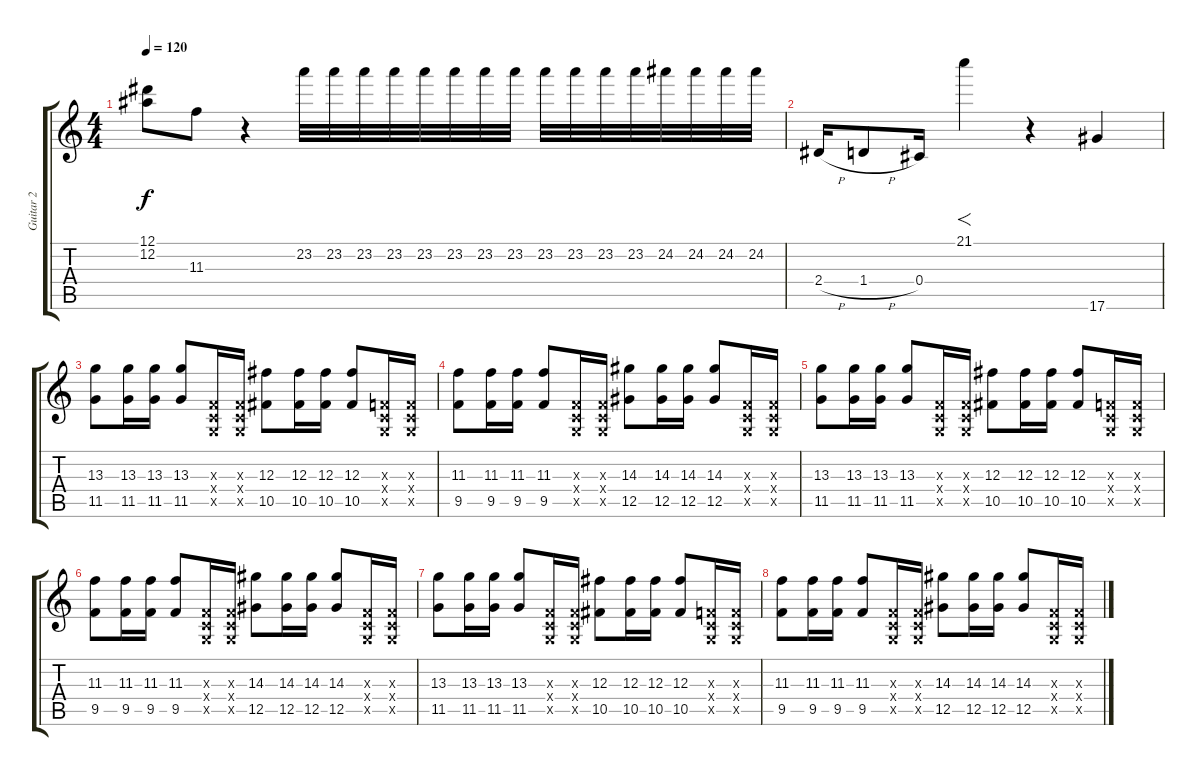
\track ("Guitar 2" "Guitar 2") {instrument overdrivenguitar}
\staff {score tabs}
\tuning (Eb4 Bb3 Gb3 Db3 Ab2 Eb2) {hide}
\ts (4 4)
\tempo 120
\clef g2
\ks c
(12.1{t} 12.2{t}).8{dy f} 11.3.8 r.4 23.2.32 23.2.32 23.2.32 23.2.32 23.2.32 23.2.32 23.2.32 23.2.32 23.2.32 23.2.32 23.2.32 23.2.32 24.2.32 24.2.32 24.2.32 24.2.32 |
2.4{h}.16 1.4{h}.8 0.4.16 21.1.4{f} r.4 17.6.4 |
(13.3 11.5).8 (13.3 11.5).16 (13.3 11.5).16 (13.3 11.5).8 (-1.3{x} -1.4{x} -1.5{x}).16 (-1.3{x} -1.4{x} -1.5{x}).16 (12.3 10.5).8 (12.3 10.5).16 (12.3 10.5).16 (12.3 10.5).8 (-1.3{x} -1.4{x} -1.5{x}).16 (-1.3{x} -1.4{x} -1.5{x}).16 |
(11.3 9.5).8 (11.3 9.5).16 (11.3 9.5).16 (11.3 9.5).8 (-1.3{x} -1.4{x} -1.5{x}).16 (-1.3{x} -1.4{x} -1.5{x}).16 (14.3 12.5).8 (14.3 12.5).16 (14.3 12.5).16 (14.3 12.5).8 (-1.3{x} -1.4{x} -1.5{x}).16 (-1.3{x} -1.4{x} -1.5{x}).16 |
(13.3 11.5).8 (13.3 11.5).16 (13.3 11.5).16 (13.3 11.5).8 (-1.3{x} -1.4{x} -1.5{x}).16 (-1.3{x} -1.4{x} -1.5{x}).16 (12.3 10.5).8 (12.3 10.5).16 (12.3 10.5).16 (12.3 10.5).8 (-1.3{x} -1.4{x} -1.5{x}).16 (-1.3{x} -1.4{x} -1.5{x}).16 |
(11.3 9.5).8 (11.3 9.5).16 (11.3 9.5).16 (11.3 9.5).8 (-1.3{x} -1.4{x} -1.5{x}).16 (-1.3{x} -1.4{x} -1.5{x}).16 (14.3 12.5).8 (14.3 12.5).16 (14.3 12.5).16 (14.3 12.5).8 (-1.3{x} -1.4{x} -1.5{x}).16 (-1.3{x} -1.4{x} -1.5{x}).16 |
(13.3 11.5).8 (13.3 11.5).16 (13.3 11.5).16 (13.3 11.5).8 (-1.3{x} -1.4{x} -1.5{x}).16 (-1.3{x} -1.4{x} -1.5{x}).16 (12.3 10.5).8 (12.3 10.5).16 (12.3 10.5).16 (12.3 10.5).8 (-1.3{x} -1.4{x} -1.5{x}).16 (-1.3{x} -1.4{x} -1.5{x}).16 |
(11.3 9.5).8 (11.3 9.5).16 (11.3 9.5).16 (11.3 9.5).8 (-1.3{x} -1.4{x} -1.5{x}).16 (-1.3{x} -1.4{x} -1.5{x}).16 (14.3 12.5).8 (14.3 12.5).16 (14.3 12.5).16 (14.3 12.5).8 (-1.3{x} -1.4{x} -1.5{x}).16 (-1.3{x} -1.4{x} -1.5{x}).16
